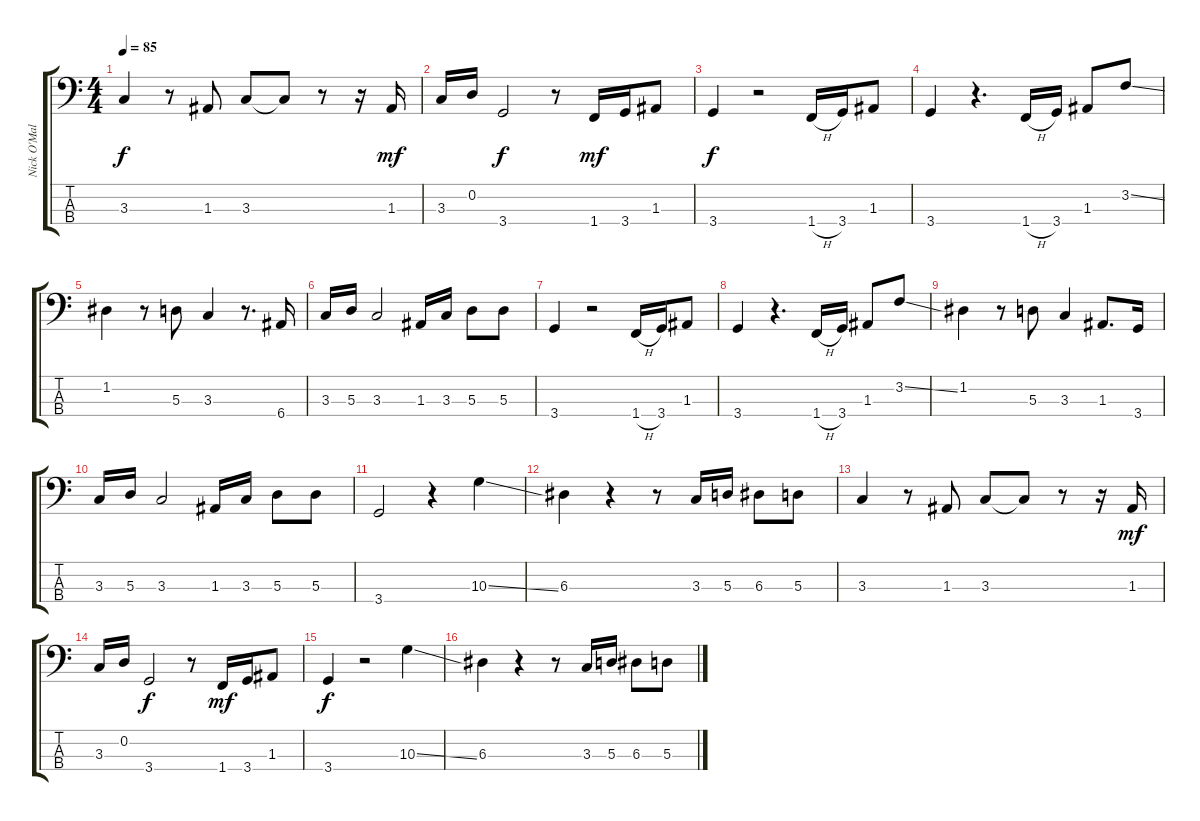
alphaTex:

\track ("Nick O'Malley - Bass" "Nick O'Mal") {instrument electricbasspick}
\staff {score tabs}
\tuning (G2 D2 A1 E1) {hide}
\ts (4 4)
\tempo 85
\clef f4
\ks c
3.3.4{dy f} r.8 1.3.8 3.3.8 3.3{t}.8 r.8 r.16 1.3.16{dy mf} |
3.3.16 0.2.16 3.4.2{dy f} r.8 1.4.16{dy mf} 3.4.16 1.3.8 |
3.4.4{dy f} r.2 1.4{h}.16 3.4.16 1.3.8 |
3.4.4 r.4{d} 1.4{h}.16 3.4.16 1.3.8 3.2{ss}.8 |
1.2.4 r.8 5.3.8 3.3.4 r.8{d} 6.4.16 |
3.3.16 5.3.16 3.3.2 1.3.16 3.3.16 5.3.8 5.3.8 |
3.4.4 r.2 1.4{h}.16 3.4.16 1.3.8 |
3.4.4 r.4{d} 1.4{h}.16 3.4.16 1.3.8 3.2{ss}.8 |
1.2.4 r.8 5.3.8 3.3.4 1.3.8{d} 3.4.16 |
3.3.16 5.3.16 3.3.2 1.3.16 3.3.16 5.3.8 5.3.8 |
3.4.2 r.4 10.3{ss}.4 |
6.3.4 r.4 r.8 3.3.16 5.3.16 6.3.8 5.3.8 |
3.3.4 r.8 1.3.8 3.3.8 3.3{t}.8 r.8 r.16 1.3.16{dy mf} |
3.3.16 0.2.16 3.4.2{dy f} r.8 1.4.16{dy mf} 3.4.16 1.3.8 |
3.4.4{dy f} r.2 10.3{ss}.4 |
6.3.4 r.4 r.8 3.3.16 5.3.16 6.3.8 5.3.8
